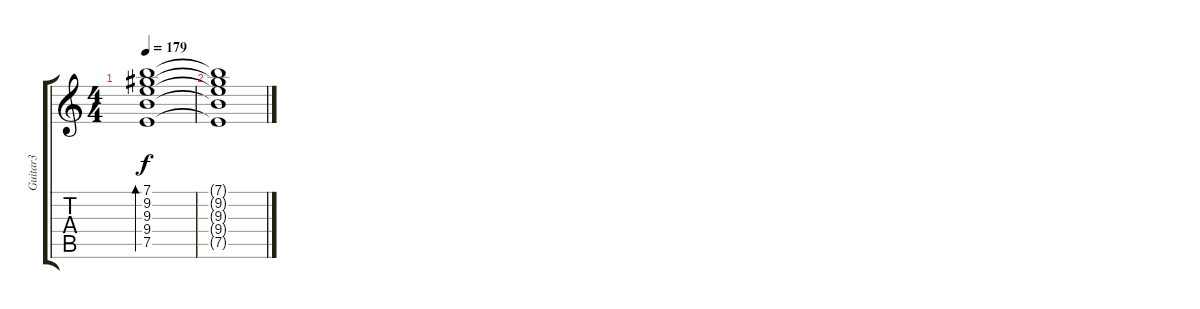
\track ("Guitar3" "Guitar3") {instrument electricguitarclean}
\staff {score tabs}
\tuning (E4 B3 G3 D3 A2 E2) {hide}
\ts (4 4)
\tempo 179
\clef g2
\ks c
(7.1 9.2 9.3 9.4 7.5).1{bd 480 dy f} |
(7.1{t} 9.2{t} 9.3{t} 9.4{t} 7.5{t}).1
